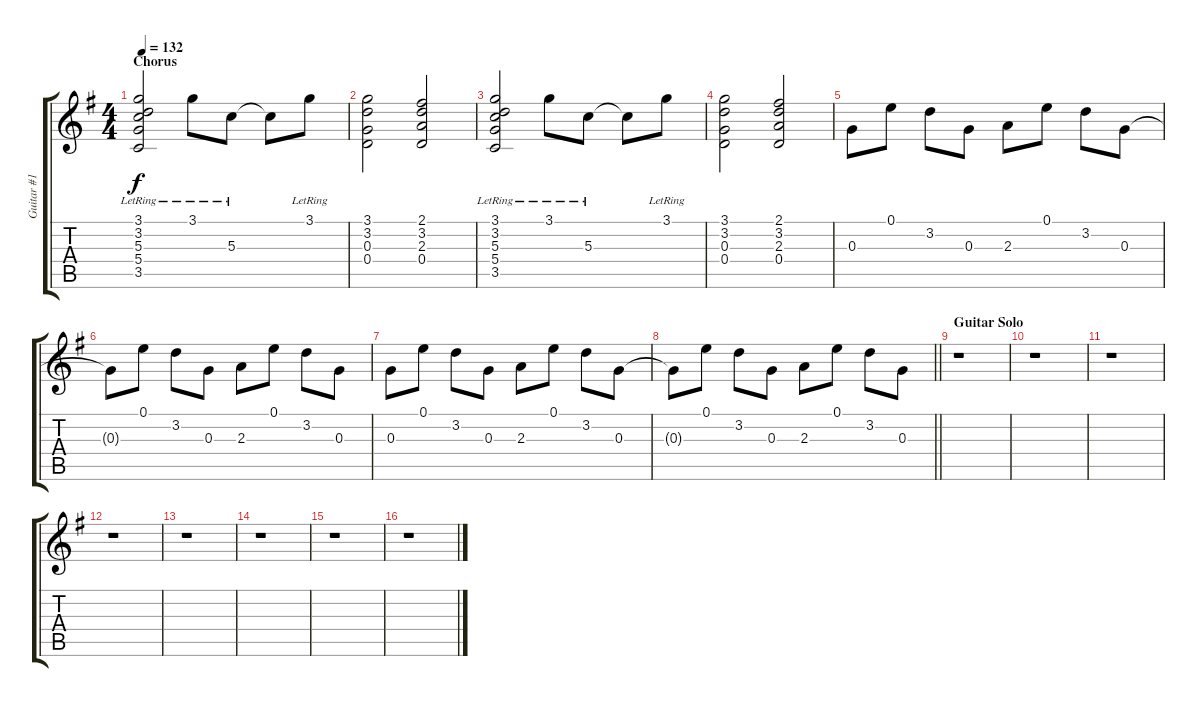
\track ("Guitar #1" "Guitar #1") {instrument electricguitarclean}
\staff {score tabs}
\tuning (E4 B3 G3 D3 A2 E2) {hide}
\ts (4 4)
\section ("" "Chorus")
\tempo 132
\clef g2
\ks g
(3.1 3.2{lr} 5.3 5.4 3.5).2{dy f} 3.1{lr}.8 5.3{lr}.8 5.3{t}.8 3.1{lr}.8 |
(3.1 3.2 0.3 0.4).2 (2.1 3.2 2.3 0.4).2 |
(3.1 3.2{lr} 5.3 5.4 3.5).2 3.1{lr}.8 5.3{lr}.8 5.3{t}.8 3.1{lr}.8 |
(3.1 3.2 0.3 0.4).2 (2.1 3.2 2.3 0.4).2 |
0.3.8 0.1.8 3.2.8 0.3.8 2.3.8 0.1.8 3.2.8 0.3.8 |
0.3{t}.8 0.1.8 3.2.8 0.3.8 2.3.8 0.1.8 3.2.8 0.3.8 |
0.3.8 0.1.8 3.2.8 0.3.8 2.3.8 0.1.8 3.2.8 0.3.8 |
\barLineRight lightlight
0.3{t}.8 0.1.8 3.2.8 0.3.8 2.3.8 0.1.8 3.2.8 0.3.8 |
\section ("" "Guitar Solo")
r.1 |
r.1 |
r.1 |
r.1 |
r.1 |
r.1 |
r.1 |
r.1
